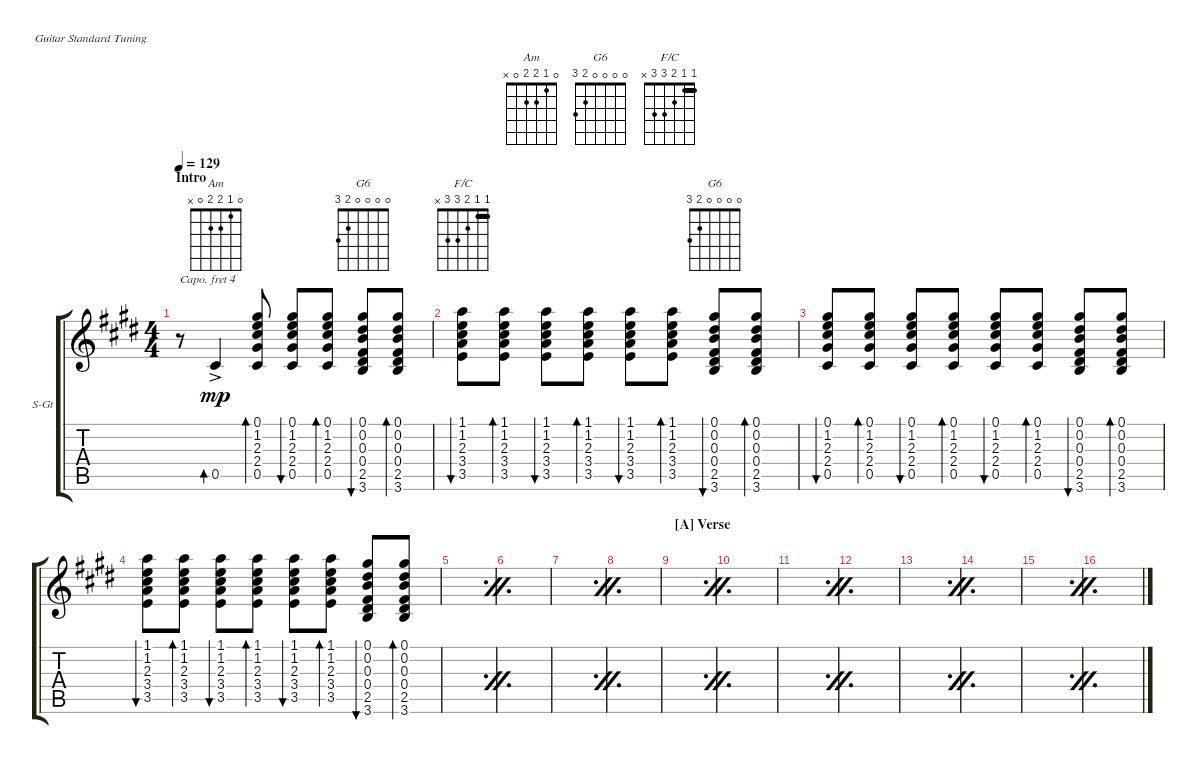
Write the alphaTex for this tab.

\defaultSystemsLayout 4
\bracketExtendMode groupsimilarinstruments
\firstSystemTrackNameOrientation horizontal
\otherSystemsTrackNameOrientation horizontal
\chordDiagramsInScore
\track ("Steel Guitar" "S-Gt") {instrument acousticguitarsteel}
\staff {score tabs}
\capo 4
\tuning (E4 B3 G3 D3 A2 E2)
\chord ("Am" 0 1 2 2 0 x)
\chord ("G6" 0 0 0 0 2 3)
\chord ("F/C" 1 1 2 3 3 x) {barre 1}
\ts (4 4)
\section ("" "Intro")
\tempo 129
\clef g2
\ks c#minor
r.8{dy mp instrument acousticguitarsteel} 0.5{ac}.4{bd 30 ch "Am"} (0.5 2.4 2.3 1.2 0.1).8{bd 30} (0.5 2.4 2.3 1.2 0.1).8{bu 30} (0.5 2.4 2.3 1.2 0.1).8{bd 30} (3.6 2.5 0.4 0.3 0.2 0.1).8{bu 30 ch "G6"} (3.6 2.5 0.4 0.3 0.2 0.1).8{bd 30} |
(3.5 3.4 2.3 1.2 1.1).8{bu 30 ch "F/C"} (3.5 3.4 2.3 1.2 1.1).8{bd 30} (3.5 3.4 2.3 1.2 1.1).8{bu 30} (3.5 3.4 2.3 1.2 1.1).8{bd 30} (3.5 3.4 2.3 1.2 1.1).8{bu 30} (3.5 3.4 2.3 1.2 1.1).8{bd 30} (3.6 2.5 0.4 0.3 0.2 0.1).8{bu 30 ch "G6"} (3.6 2.5 0.4 0.3 0.2 0.1).8{bd 30} |
(0.5 2.4 2.3 1.2 0.1).8{bu 30} (0.5 2.4 2.3 1.2 0.1).8{bd 30} (0.5 2.4 2.3 1.2 0.1).8{bu 30} (0.5 2.4 2.3 1.2 0.1).8{bd 30} (0.5 2.4 2.3 1.2 0.1).8{bu 30} (0.5 2.4 2.3 1.2 0.1).8{bd 30} (3.6 2.5 0.4 0.3 0.2 0.1).8{bu 30} (3.6 2.5 0.4 0.3 0.2 0.1).8{bd 30} |
(3.5 3.4 2.3 1.2 1.1).8{bu 30} (3.5 3.4 2.3 1.2 1.1).8{bd 30} (3.5 3.4 2.3 1.2 1.1).8{bu 30} (3.5 3.4 2.3 1.2 1.1).8{bd 30} (3.5 3.4 2.3 1.2 1.1).8{bu 30} (3.5 3.4 2.3 1.2 1.1).8{bd 30} (3.6 2.5 0.4 0.3 0.2 0.1).8{bu 30} (3.6 2.5 0.4 0.3 0.2 0.1).8{bd 30} |
\simile firstofdouble
|
\simile secondofdouble
|
\simile firstofdouble
|
\simile secondofdouble
|
\section ("A" "Verse")
\simile firstofdouble
|
\simile secondofdouble
|
\simile firstofdouble
|
\simile secondofdouble
|
\simile firstofdouble
|
\simile secondofdouble
|
\simile firstofdouble
|
\simile secondofdouble
